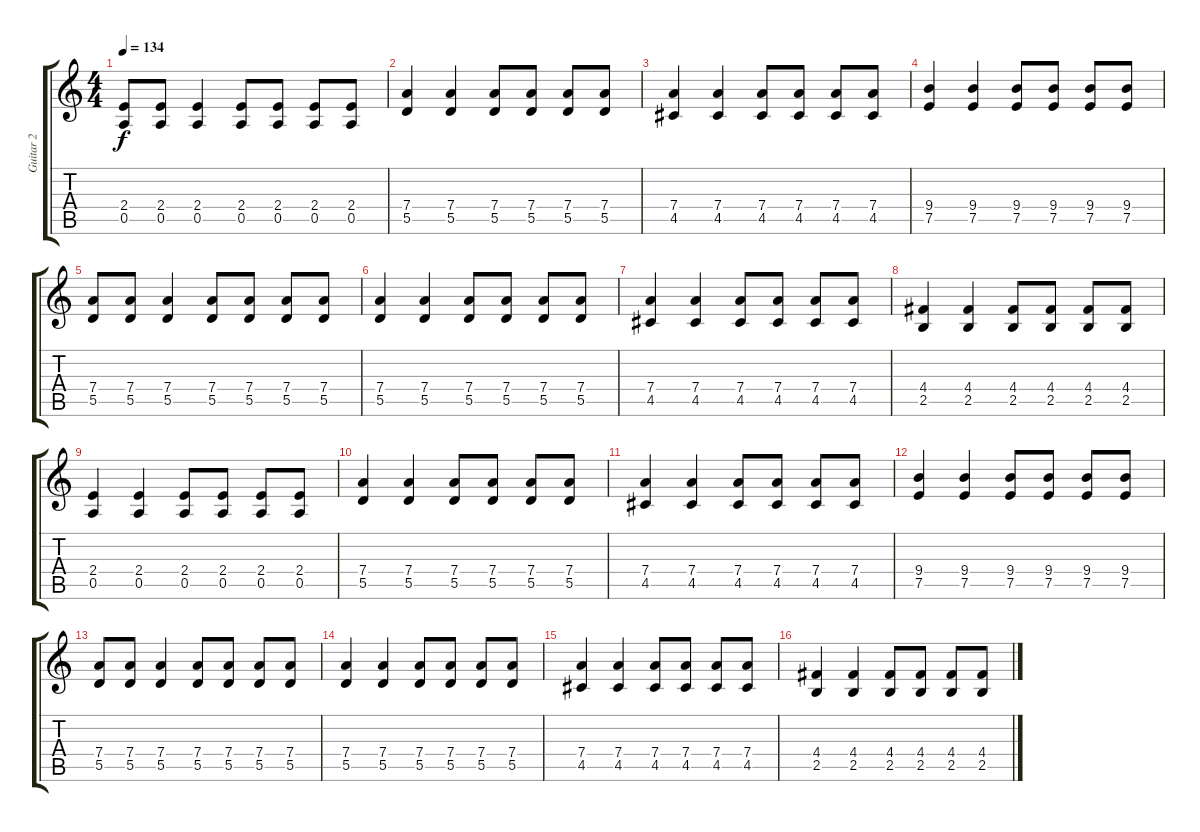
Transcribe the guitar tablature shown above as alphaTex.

\track ("Guitar 2" "Guitar 2") {instrument distortionguitar}
\staff {score tabs}
\tuning (E4 B3 G3 D3 A2 E2) {hide}
\ts (4 4)
\tempo 134
\clef g2
\ks c
(2.4 0.5).8{dy f} (2.4 0.5).8 (2.4 0.5).4 (2.4 0.5).8 (2.4 0.5).8 (2.4 0.5).8 (2.4 0.5).8 |
(7.4 5.5).4 (7.4 5.5).4 (7.4 5.5).8 (7.4 5.5).8 (7.4 5.5).8 (7.4 5.5).8 |
(7.4 4.5).4 (7.4 4.5).4 (7.4 4.5).8 (7.4 4.5).8 (7.4 4.5).8 (7.4 4.5).8 |
(9.4 7.5).4 (9.4 7.5).4 (9.4 7.5).8 (9.4 7.5).8 (9.4 7.5).8 (9.4 7.5).8 |
(7.4 5.5).8 (7.4 5.5).8 (7.4 5.5).4 (7.4 5.5).8 (7.4 5.5).8 (7.4 5.5).8 (7.4 5.5).8 |
(7.4 5.5).4 (7.4 5.5).4 (7.4 5.5).8 (7.4 5.5).8 (7.4 5.5).8 (7.4 5.5).8 |
(7.4 4.5).4 (7.4 4.5).4 (7.4 4.5).8 (7.4 4.5).8 (7.4 4.5).8 (7.4 4.5).8 |
(4.4 2.5).4 (4.4 2.5).4 (4.4 2.5).8 (4.4 2.5).8 (4.4 2.5).8 (4.4 2.5).8 |
(2.4 0.5).4 (2.4 0.5).4 (2.4 0.5).8 (2.4 0.5).8 (2.4 0.5).8 (2.4 0.5).8 |
(7.4 5.5).4 (7.4 5.5).4 (7.4 5.5).8 (7.4 5.5).8 (7.4 5.5).8 (7.4 5.5).8 |
(7.4 4.5).4 (7.4 4.5).4 (7.4 4.5).8 (7.4 4.5).8 (7.4 4.5).8 (7.4 4.5).8 |
(9.4 7.5).4 (9.4 7.5).4 (9.4 7.5).8 (9.4 7.5).8 (9.4 7.5).8 (9.4 7.5).8 |
(7.4 5.5).8 (7.4 5.5).8 (7.4 5.5).4 (7.4 5.5).8 (7.4 5.5).8 (7.4 5.5).8 (7.4 5.5).8 |
(7.4 5.5).4 (7.4 5.5).4 (7.4 5.5).8 (7.4 5.5).8 (7.4 5.5).8 (7.4 5.5).8 |
(7.4 4.5).4 (7.4 4.5).4 (7.4 4.5).8 (7.4 4.5).8 (7.4 4.5).8 (7.4 4.5).8 |
(4.4 2.5).4 (4.4 2.5).4 (4.4 2.5).8 (4.4 2.5).8 (4.4 2.5).8 (4.4 2.5).8
